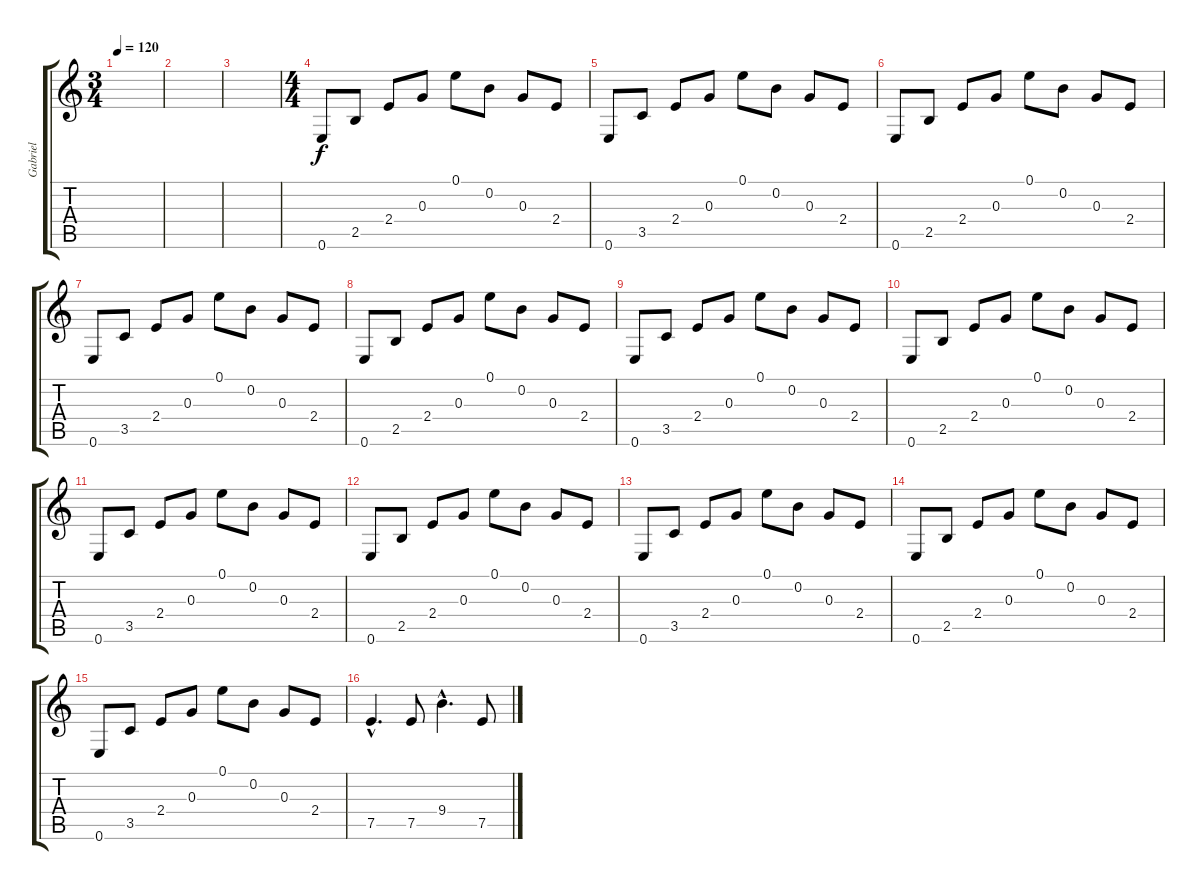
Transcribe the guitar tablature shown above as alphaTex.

\track ("Gabriel" "Gabriel") {instrument overdrivenguitar}
\staff {score tabs}
\tuning (E4 B3 G3 D3 A2 E2) {hide}
\ts (3 4)
\tempo 120
\clef g2
\ks c
|
|
|
\ts (4 4)
0.6.8{instrument acousticguitarsteel} 2.5.8 2.4.8 0.3.8 0.1.8 0.2.8 0.3.8 2.4.8 |
0.6.8{instrument acousticguitarsteel} 3.5.8 2.4.8 0.3.8 0.1.8 0.2.8 0.3.8 2.4.8 |
0.6.8{instrument acousticguitarsteel} 2.5.8 2.4.8 0.3.8 0.1.8 0.2.8 0.3.8 2.4.8 |
0.6.8{instrument acousticguitarsteel} 3.5.8 2.4.8 0.3.8 0.1.8 0.2.8 0.3.8 2.4.8 |
0.6.8{instrument acousticguitarsteel} 2.5.8 2.4.8 0.3.8 0.1.8 0.2.8 0.3.8 2.4.8 |
0.6.8{instrument acousticguitarsteel} 3.5.8 2.4.8 0.3.8 0.1.8 0.2.8 0.3.8 2.4.8 |
0.6.8{instrument acousticguitarsteel} 2.5.8 2.4.8 0.3.8 0.1.8 0.2.8 0.3.8 2.4.8 |
0.6.8{instrument acousticguitarsteel} 3.5.8 2.4.8 0.3.8 0.1.8 0.2.8 0.3.8 2.4.8 |
0.6.8{instrument acousticguitarsteel} 2.5.8 2.4.8 0.3.8 0.1.8 0.2.8 0.3.8 2.4.8 |
0.6.8{instrument acousticguitarsteel} 3.5.8 2.4.8 0.3.8 0.1.8 0.2.8 0.3.8 2.4.8 |
0.6.8{instrument acousticguitarsteel} 2.5.8 2.4.8 0.3.8 0.1.8 0.2.8 0.3.8 2.4.8 |
0.6.8{instrument acousticguitarsteel} 3.5.8 2.4.8 0.3.8 0.1.8 0.2.8 0.3.8 2.4.8 |
7.5{hac}.4{d instrument distortionguitar} 7.5.8 9.4{hac}.4{d} 7.5.8
